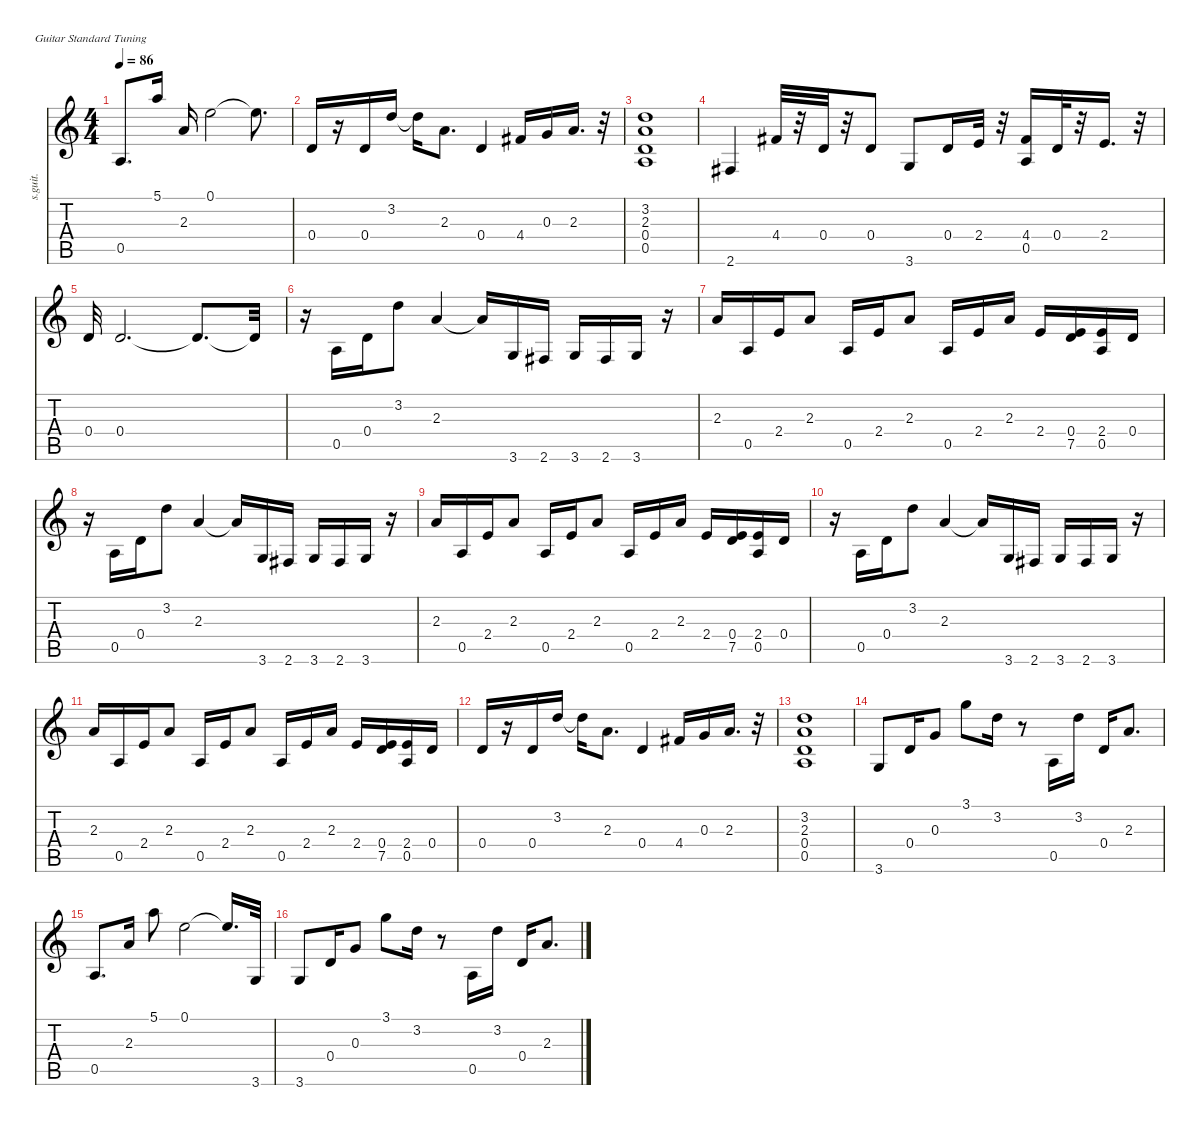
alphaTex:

\defaultSystemsLayout 4
\hideDynamics
\bracketExtendMode nobrackets
\otherSystemsTrackNameOrientation horizontal
\track ("Joe Satriani" "s.guit.") {instrument acousticguitarsteel}
\staff {score tabs}
\tuning (E4 B3 G3 D3 A2 E2)
\ts (4 4)
\tempo 86
\clef g2
\ks c
0.5.8{d dy f beam Up} 5.1.16{beam Up} 2.3.16{beam Up} 0.1.2{beam Down} 0.1{t}.8{d beam Down} |
0.4.16{dy ff beam Up} r.16{beam Up} 0.4.16{dy f beam Up} 3.2.16{dy ff beam Up} 3.2{t}.16{dy f beam Down} 2.3.8{d dy ff beam Down} 0.4.4{dy f beam Up} 4.4{acc #}.16{dy ff beam Up} 0.3.16{beam Up} 2.3.16{d beam Up} r.32{beam Up} |
(3.2 2.3 0.4 0.5).1{beam Up} |
2.6{acc #}.4{dy f beam Up} 4.4{acc #}.32{dy ff beam Up} r.32{beam Up} 0.4.32{dy fff beam Up} r.32{beam Up} 0.4.8{dy ff beam Up} 3.6.8{dy fff beam Up} 0.4.16{dy ff beam Up} 2.4.32{beam Up} r.32{beam Up} (4.4{acc #} 0.5).16{beam Up} 0.4.32{dy fff beam Up} r.32{beam Up} 2.4.16{d beam Up} r.32{beam Up} |
0.4.32{dy ff beam Up} 0.4.2{d dy fff beam Up} 0.4{t}.8{d dy f beam Up} 0.4{t}.32{beam Up} |
r.16{beam Down} 0.5.16{beam Up} 0.4.16{dy ff beam Up} 3.2.8{beam Up} 2.3.4{beam Up} 2.3{t}.16{dy f beam Up} 3.6.16{beam Up} 2.6{acc #}.16{beam Up} 3.6.16{beam Up} 2.6{acc #}.16{beam Up} 3.6.16{beam Up} r.16{beam Up} |
2.3.16{dy ff beam Up} 0.5.16{dy f beam Up} 2.4.16{dy ff beam Up} 2.3.8{beam Up} 0.5.16{beam Up} 2.4.16{beam Up} 2.3.8{beam Up} 0.5.16{dy f beam Up} 2.4.16{dy ff beam Up} 2.3.16{beam Up} 2.4.16{beam Up} (0.4 7.5).16{beam Up} (2.4 0.5).16{beam Up} 0.4.16{beam Up} |
r.16{beam Down} 0.5.16{dy f beam Up} 0.4.16{dy ff beam Up} 3.2.8{beam Up} 2.3.4{beam Up} 2.3{t}.16{dy f beam Up} 3.6.16{beam Up} 2.6{acc #}.16{beam Up} 3.6.16{beam Up} 2.6{acc #}.16{beam Up} 3.6.16{beam Up} r.16{beam Up} |
2.3.16{dy ff beam Up} 0.5.16{dy f beam Up} 2.4.16{dy ff beam Up} 2.3.8{beam Up} 0.5.16{beam Up} 2.4.16{beam Up} 2.3.8{beam Up} 0.5.16{dy f beam Up} 2.4.16{dy ff beam Up} 2.3.16{beam Up} 2.4.16{beam Up} (0.4 7.5).16{beam Up} (2.4 0.5).16{beam Up} 0.4.16{beam Up} |
r.16{beam Down} 0.5.16{dy f beam Up} 0.4.16{dy ff beam Up} 3.2.8{beam Up} 2.3.4{beam Up} 2.3{t}.16{dy f beam Up} 3.6.16{beam Up} 2.6{acc #}.16{beam Up} 3.6.16{beam Up} 2.6{acc #}.16{beam Up} 3.6.16{beam Up} r.16{beam Up} |
2.3.16{dy ff beam Up} 0.5.16{dy f beam Up} 2.4.16{dy ff beam Up} 2.3.8{beam Up} 0.5.16{beam Up} 2.4.16{beam Up} 2.3.8{beam Up} 0.5.16{dy f beam Up} 2.4.16{dy ff beam Up} 2.3.16{beam Up} 2.4.16{beam Up} (0.4 7.5).16{beam Up} (2.4 0.5).16{beam Up} 0.4.16{beam Up} |
0.4.16{beam Up} r.16{beam Up} 0.4.16{dy f beam Up} 3.2.16{dy ff beam Up} 3.2{t}.16{dy f beam Down} 2.3.8{d dy ff beam Down} 0.4.4{dy f beam Up} 4.4{acc #}.16{dy ff beam Up} 0.3.16{beam Up} 2.3.16{d beam Up} r.32{beam Up} |
(3.2 2.3 0.4 0.5).1{beam Up} |
3.6.8{dy f beam Up} 0.4.16{dy mp beam Up} 0.3.8{dy mf beam Up} 3.1.8{dy f beam Down} 3.2.16{dy mf beam Down} r.8{beam Down} 0.5.16{beam Up} 3.2.16{dy f beam Up} 0.4.16{dy mf beam Up} 2.3.8{d dy ff beam Up} |
0.5.8{d dy mp beam Up} 2.3.16{dy f beam Up} 5.1.8{dy mf beam Down} 0.1.2{dy f beam Down} 0.1{t}.16{d beam Up} 3.6.32{dy ff beam Up} |
3.6.8{dy f beam Up} 0.4.16{dy mp beam Up} 0.3.8{dy mf beam Up} 3.1.8{dy f beam Down} 3.2.16{dy mf beam Down} r.8{beam Down} 0.5.16{beam Up} 3.2.16{dy f beam Up} 0.4.16{dy mf beam Up} 2.3.8{d dy ff beam Up}
